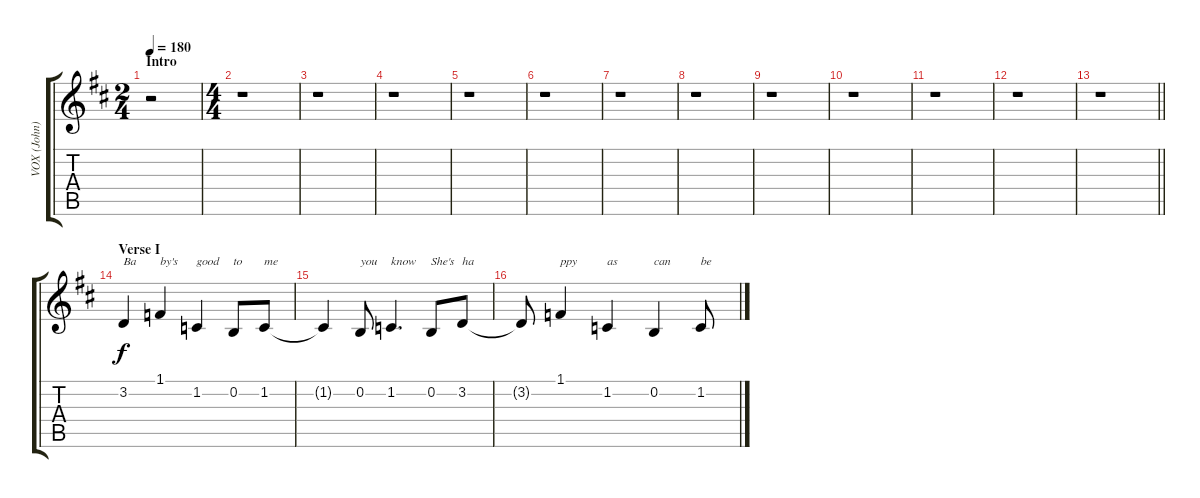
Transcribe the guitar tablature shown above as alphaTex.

\track ("VOX (John)" "VOX (John)") {instrument altosax}
\staff {score tabs}
\tuning (E4 B3 G3 D3 A2 E2) {hide}
\ts (2 4)
\section ("" "Intro")
\tempo 180
\clef g2
\ks d
r.2{dy f instrument altosax} |
\ts (4 4)
r.1 |
r.1 |
r.1 |
r.1 |
r.1 |
r.1 |
r.1 |
r.1 |
r.1 |
r.1 |
r.1 |
\barLineRight lightlight
r.1 |
\section ("" "Verse I")
3.2.4{txt "Ba"} 1.1.4{txt "by's"} 1.2.4{txt "good"} 0.2.8{txt "to"} 1.2.8{txt "me"} |
1.2{t}.4 0.2.8{txt "you"} 1.2.4{d txt "know"} 0.2.8{txt "She's"} 3.2.8{txt "ha"} |
3.2{t}.8 1.1.4{txt "ppy"} 1.2.4{txt "as"} 0.2.4{txt "can"} 1.2.8{txt "be"}
